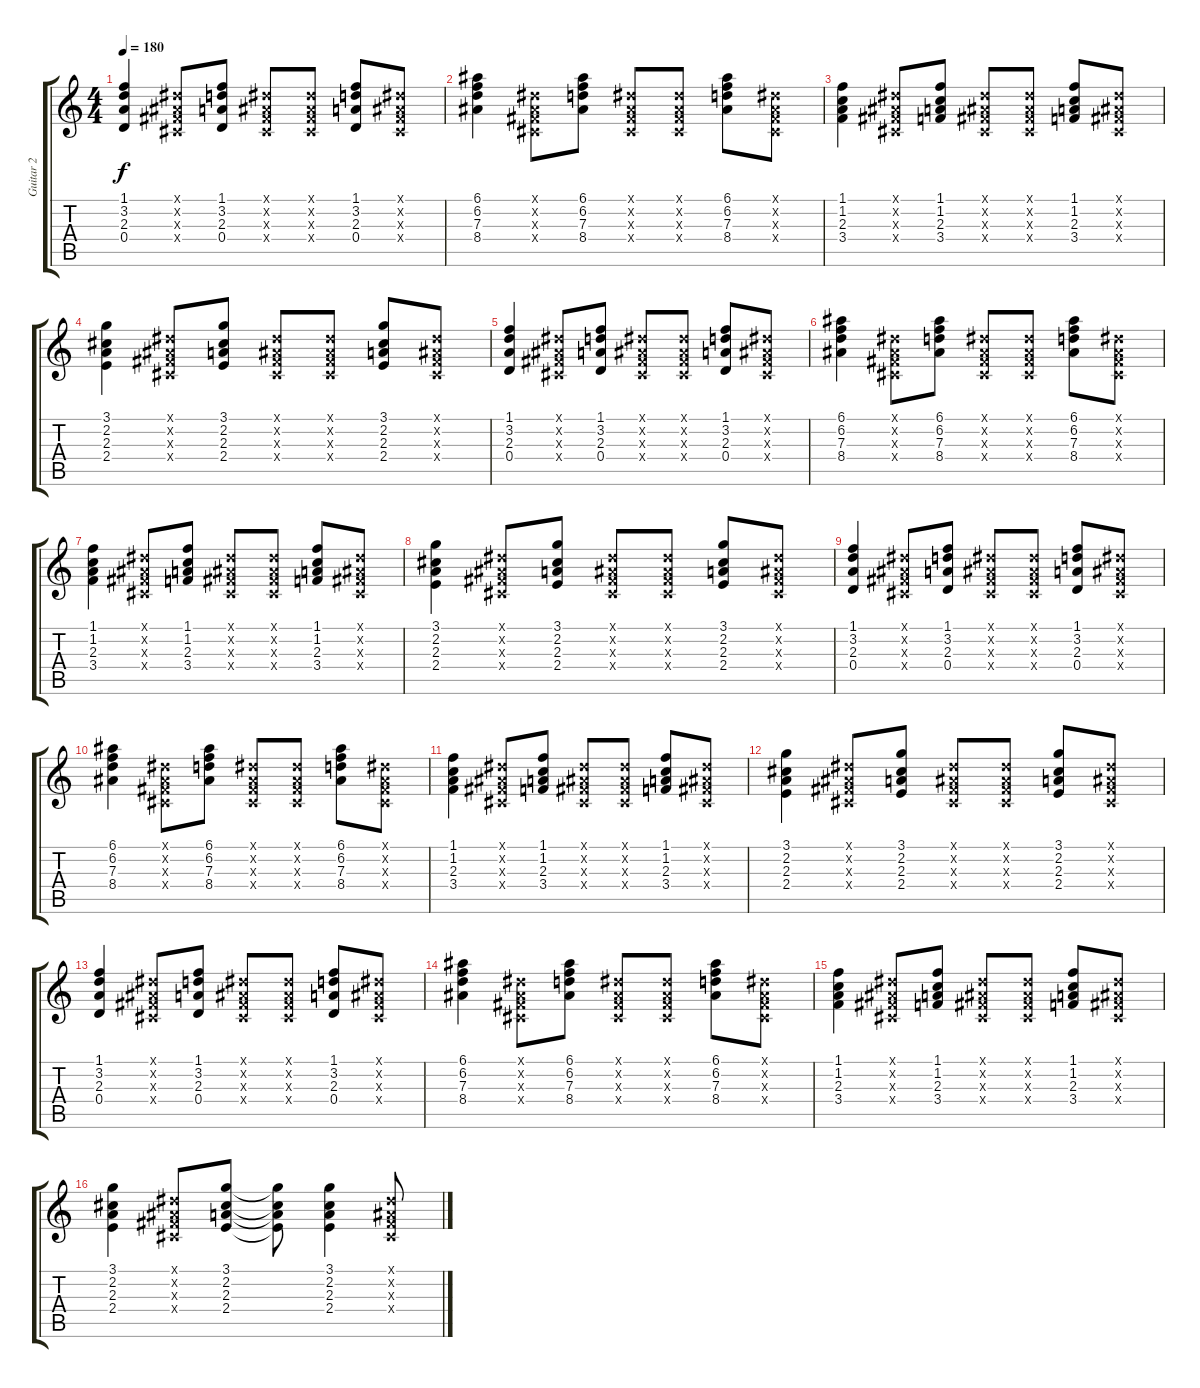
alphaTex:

\track ("Guitar 2" "Guitar 2") {instrument distortionguitar}
\staff {score tabs}
\tuning (E4 B3 G3 D3 A2 E2) {hide}
\ts (4 4)
\tempo 180
\clef g2
\ks c
(1.1 3.2 2.3 0.4).4{dy f} (-1.1{x} -1.2{x} -1.3{x} -1.4{x}).8 (1.1 3.2 2.3 0.4).8 (-1.1{x} -1.2{x} -1.3{x} -1.4{x}).8 (-1.1{x} -1.2{x} -1.3{x} -1.4{x}).8 (1.1 3.2 2.3 0.4).8 (-1.1{x} -1.2{x} -1.3{x} -1.4{x}).8 |
(6.1 6.2 7.3 8.4).4 (-1.1{x} -1.2{x} -1.3{x} -1.4{x}).8 (6.1 6.2 7.3 8.4).8 (-1.1{x} -1.2{x} -1.3{x} -1.4{x}).8 (-1.1{x} -1.2{x} -1.3{x} -1.4{x}).8 (6.1 6.2 7.3 8.4).8 (-1.1{x} -1.2{x} -1.3{x} -1.4{x}).8 |
(1.1 1.2 2.3 3.4).4 (-1.1{x} -1.2{x} -1.3{x} -1.4{x}).8 (1.1 1.2 2.3 3.4).8 (-1.1{x} -1.2{x} -1.3{x} -1.4{x}).8 (-1.1{x} -1.2{x} -1.3{x} -1.4{x}).8 (1.1 1.2 2.3 3.4).8 (-1.1{x} -1.2{x} -1.3{x} -1.4{x}).8 |
(3.1 2.2 2.3 2.4).4 (-1.1{x} -1.2{x} -1.3{x} -1.4{x}).8 (3.1 2.2 2.3 2.4).8 (-1.1{x} -1.2{x} -1.3{x} -1.4{x}).8 (-1.1{x} -1.2{x} -1.3{x} -1.4{x}).8 (3.1 2.2 2.3 2.4).8 (-1.1{x} -1.2{x} -1.3{x} -1.4{x}).8 |
(1.1 3.2 2.3 0.4).4 (-1.1{x} -1.2{x} -1.3{x} -1.4{x}).8 (1.1 3.2 2.3 0.4).8 (-1.1{x} -1.2{x} -1.3{x} -1.4{x}).8 (-1.1{x} -1.2{x} -1.3{x} -1.4{x}).8 (1.1 3.2 2.3 0.4).8 (-1.1{x} -1.2{x} -1.3{x} -1.4{x}).8 |
(6.1 6.2 7.3 8.4).4 (-1.1{x} -1.2{x} -1.3{x} -1.4{x}).8 (6.1 6.2 7.3 8.4).8 (-1.1{x} -1.2{x} -1.3{x} -1.4{x}).8 (-1.1{x} -1.2{x} -1.3{x} -1.4{x}).8 (6.1 6.2 7.3 8.4).8 (-1.1{x} -1.2{x} -1.3{x} -1.4{x}).8 |
(1.1 1.2 2.3 3.4).4 (-1.1{x} -1.2{x} -1.3{x} -1.4{x}).8 (1.1 1.2 2.3 3.4).8 (-1.1{x} -1.2{x} -1.3{x} -1.4{x}).8 (-1.1{x} -1.2{x} -1.3{x} -1.4{x}).8 (1.1 1.2 2.3 3.4).8 (-1.1{x} -1.2{x} -1.3{x} -1.4{x}).8 |
(3.1 2.2 2.3 2.4).4 (-1.1{x} -1.2{x} -1.3{x} -1.4{x}).8 (3.1 2.2 2.3 2.4).8 (-1.1{x} -1.2{x} -1.3{x} -1.4{x}).8 (-1.1{x} -1.2{x} -1.3{x} -1.4{x}).8 (3.1 2.2 2.3 2.4).8 (-1.1{x} -1.2{x} -1.3{x} -1.4{x}).8 |
(1.1 3.2 2.3 0.4).4 (-1.1{x} -1.2{x} -1.3{x} -1.4{x}).8 (1.1 3.2 2.3 0.4).8 (-1.1{x} -1.2{x} -1.3{x} -1.4{x}).8 (-1.1{x} -1.2{x} -1.3{x} -1.4{x}).8 (1.1 3.2 2.3 0.4).8 (-1.1{x} -1.2{x} -1.3{x} -1.4{x}).8 |
(6.1 6.2 7.3 8.4).4 (-1.1{x} -1.2{x} -1.3{x} -1.4{x}).8 (6.1 6.2 7.3 8.4).8 (-1.1{x} -1.2{x} -1.3{x} -1.4{x}).8 (-1.1{x} -1.2{x} -1.3{x} -1.4{x}).8 (6.1 6.2 7.3 8.4).8 (-1.1{x} -1.2{x} -1.3{x} -1.4{x}).8 |
(1.1 1.2 2.3 3.4).4 (-1.1{x} -1.2{x} -1.3{x} -1.4{x}).8 (1.1 1.2 2.3 3.4).8 (-1.1{x} -1.2{x} -1.3{x} -1.4{x}).8 (-1.1{x} -1.2{x} -1.3{x} -1.4{x}).8 (1.1 1.2 2.3 3.4).8 (-1.1{x} -1.2{x} -1.3{x} -1.4{x}).8 |
(3.1 2.2 2.3 2.4).4 (-1.1{x} -1.2{x} -1.3{x} -1.4{x}).8 (3.1 2.2 2.3 2.4).8 (-1.1{x} -1.2{x} -1.3{x} -1.4{x}).8 (-1.1{x} -1.2{x} -1.3{x} -1.4{x}).8 (3.1 2.2 2.3 2.4).8 (-1.1{x} -1.2{x} -1.3{x} -1.4{x}).8 |
(1.1 3.2 2.3 0.4).4 (-1.1{x} -1.2{x} -1.3{x} -1.4{x}).8 (1.1 3.2 2.3 0.4).8 (-1.1{x} -1.2{x} -1.3{x} -1.4{x}).8 (-1.1{x} -1.2{x} -1.3{x} -1.4{x}).8 (1.1 3.2 2.3 0.4).8 (-1.1{x} -1.2{x} -1.3{x} -1.4{x}).8 |
(6.1 6.2 7.3 8.4).4 (-1.1{x} -1.2{x} -1.3{x} -1.4{x}).8 (6.1 6.2 7.3 8.4).8 (-1.1{x} -1.2{x} -1.3{x} -1.4{x}).8 (-1.1{x} -1.2{x} -1.3{x} -1.4{x}).8 (6.1 6.2 7.3 8.4).8 (-1.1{x} -1.2{x} -1.3{x} -1.4{x}).8 |
(1.1 1.2 2.3 3.4).4 (-1.1{x} -1.2{x} -1.3{x} -1.4{x}).8 (1.1 1.2 2.3 3.4).8 (-1.1{x} -1.2{x} -1.3{x} -1.4{x}).8 (-1.1{x} -1.2{x} -1.3{x} -1.4{x}).8 (1.1 1.2 2.3 3.4).8 (-1.1{x} -1.2{x} -1.3{x} -1.4{x}).8 |
(3.1 2.2 2.3 2.4).4 (-1.1{x} -1.2{x} -1.3{x} -1.4{x}).8 (3.1 2.2 2.3 2.4).8 (3.1{t} 2.2{t} 2.3{t} 2.4{t}).8 (3.1 2.2 2.3 2.4).4 (-1.1{x} -1.2{x} -1.3{x} -1.4{x}).8
